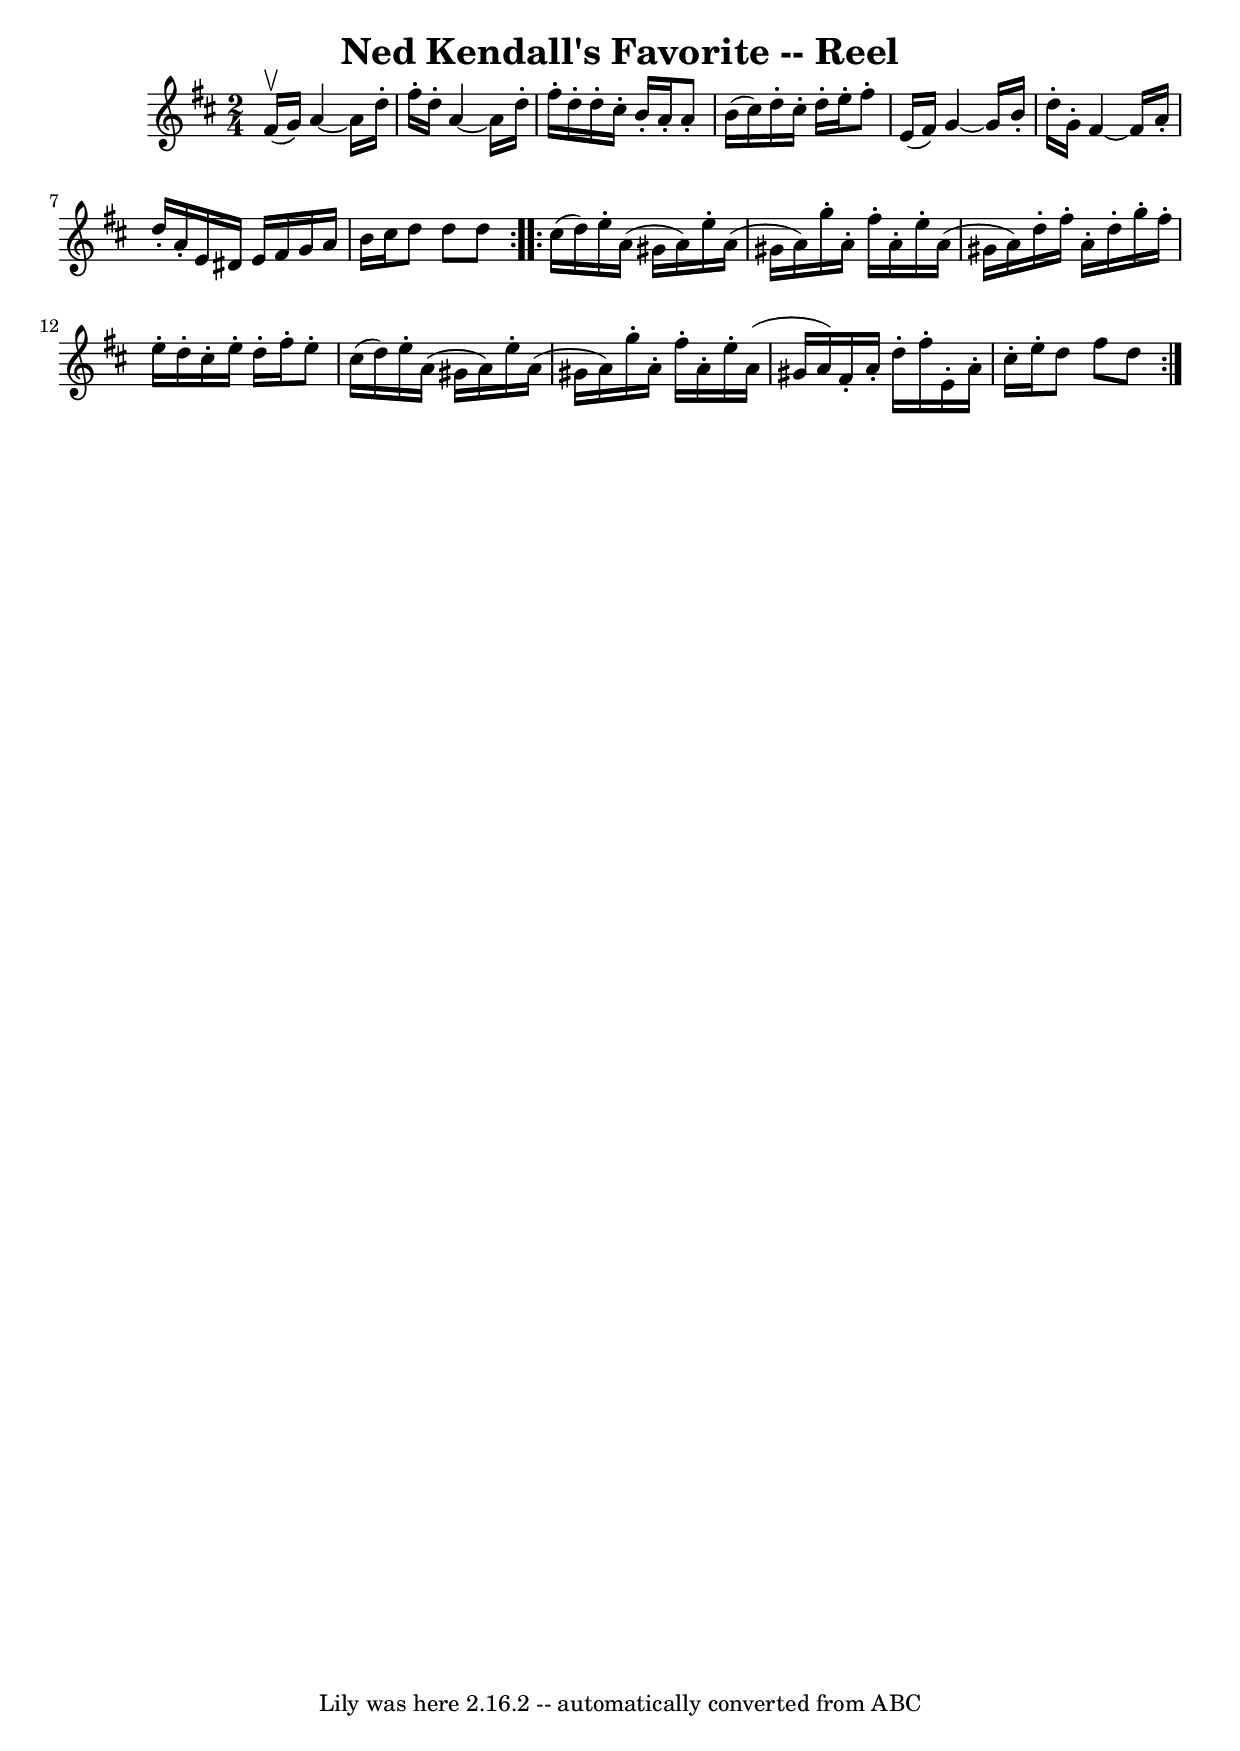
\version "2.7.40"
\include "Mammoth.ily"
\header {
	%% book = "Ryan's Mammoth Collection"
	crossRefNumber = "1"
	footnotes = ""
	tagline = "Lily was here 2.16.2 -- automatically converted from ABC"
	title = "Ned Kendall's Favorite -- Reel"
}
voicedefault =  {


\repeat volta 2 {
\time 2/4 \key d \major fis'16^\upbow(g'16) |
 a'4   ~    
a'16 d''16 -. fis''16 -. d''16 -.   |
 a'4   ~ a'16 d''16 
-. fis''16 -. d''16 -.   |
 d''16 -. cis''16 -. b'16 -. a'16 
-. a'8 -. b'16 (cis''16)   |
 d''16 -. cis''16 -. d''16 
-. e''16 -. fis''8 -. e'16 (fis'16) |
 g'4   ~ g'16    
b'16 -. d''16 -. g'16 -.   |
 fis'4   ~ fis'16 a'16 -.   
d''16 -. a'16 -.   |
 e'16 dis'16 e'16 fis'16 g'16    
a'16 b'16 cis''16    |
 d''8 d''8 d''8    
} \repeat volta 2 { cis''16 (d''16) |
 e''16 -. a'16 (
gis'16 a'16) e''16 -. a'16 (gis'16 a'16)   |
 g''16 
-. a'16 -. fis''16 -. a'16 -. e''16 -. a'16 (gis'16 a'16)   
|
 d''16 -. fis''16 -. a'16 -. d''16 -. g''16 -. fis''16 -.   
e''16 -. d''16 -.   |
 cis''16 -. e''16 -. d''16 -. fis''16 -.  
 e''8 -. cis''16 (d''16) |
 e''16 -. a'16 (gis'16    
a'16) e''16 -. a'16 (gis'16 a'16)   |
 g''16 -. a'16 
-. fis''16 -. a'16 -. e''16 -. a'16 (gis'16 a'16)   |
   
fis'16 -. a'16 -. d''16 -. fis''16 -. e'16 -. a'16 -. cis''16 -.   
e''16 -.   |
 d''8 fis''8 d''8        }   
}

\score{
    <<

	\context Staff="default"
	{
	    \voicedefault 
	}

    >>
	\layout {
	}
	\midi {}
}
